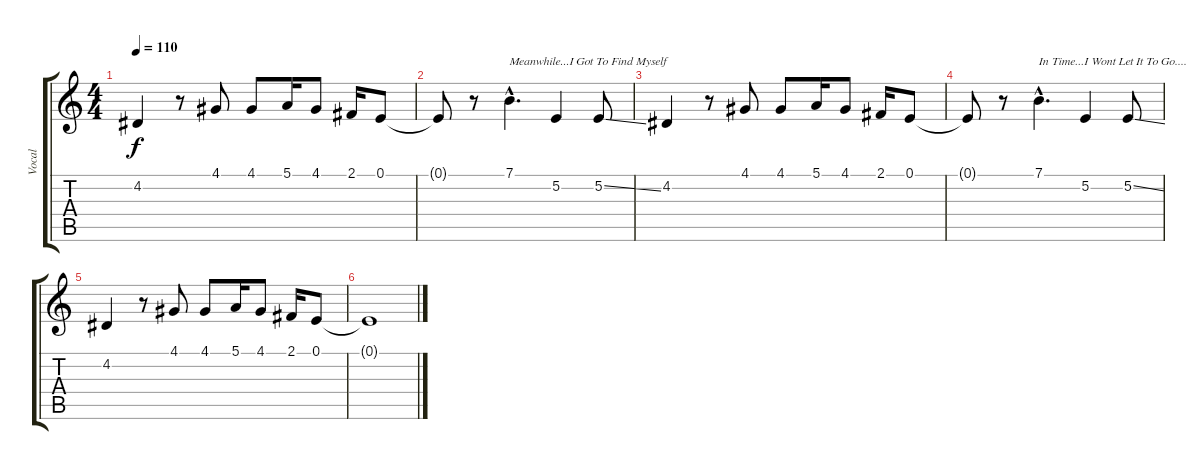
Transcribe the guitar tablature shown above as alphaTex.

\track ("Vocal" "Vocal") {instrument violin}
\staff {score tabs}
\tuning (E4 B3 G3 D3 A2 E2) {hide}
\ts (4 4)
\tempo 110
\clef g2
\ks c
4.2.4{dy f} r.8 4.1.8 4.1.8 5.1.16 4.1.8 2.1.16 0.1.8 |
0.1{t}.8 r.8 7.1{hac}.4{d txt "Meanwhile...I Got To Find Myself"} 5.2.4 5.2{ss}.8 |
4.2.4 r.8 4.1.8 4.1.8 5.1.16 4.1.8 2.1.16 0.1.8 |
0.1{t}.8 r.8 7.1{hac}.4{d txt "In Time...I Wont Let It To Go...."} 5.2.4 5.2{ss}.8 |
4.2.4 r.8 4.1.8 4.1.8 5.1.16 4.1.8 2.1.16 0.1.8 |
0.1{t}.1{volume 0}
